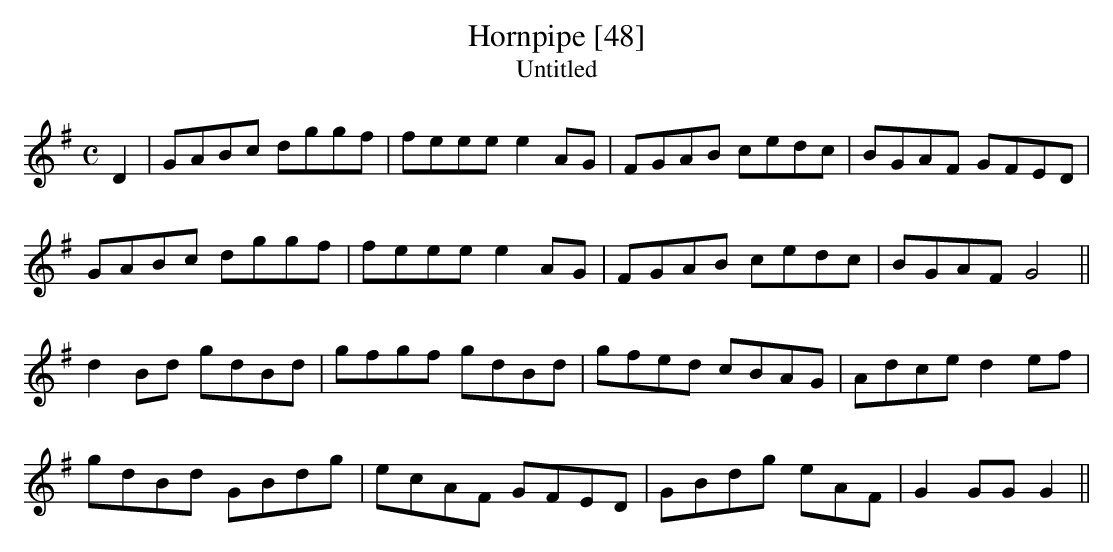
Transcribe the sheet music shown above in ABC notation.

X:1
T:Hornpipe [48]
T:Untitled
M:C
L:1/8
K:G
D2| GABc dggf|feee e2 AG|FGAB cedc|BGAF GFED|
GABc dggf|feee e2 AG|FGAB cedc|BGAF G4||
d2 Bd gdBd|gfgf gdBd|gfed cBAG|Adce d2 ef|
gdBd GBdg|ecAF GFED|GBdg eAF|G2 GG G2||
